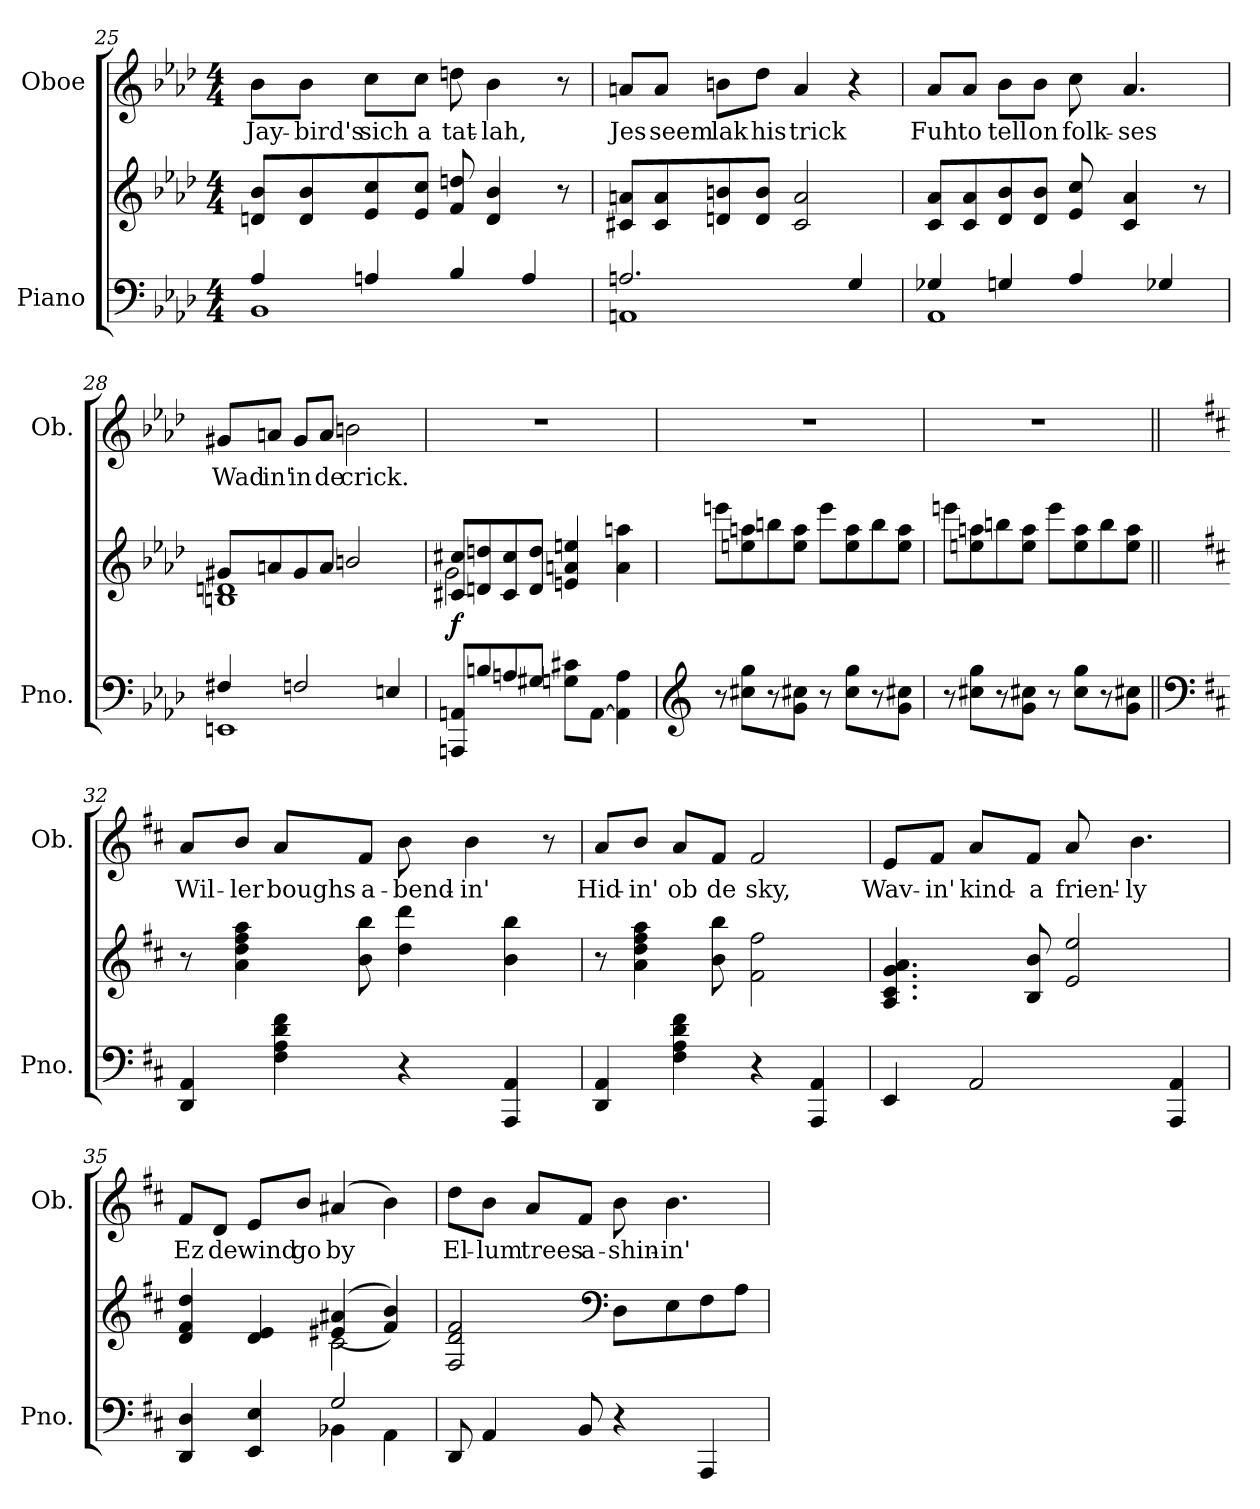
**kern	**kern	**dynam	**kern	**text
*part2	*part2	*part2	*part1	*part1
*staff3	*staff2	*staff2/3	*staff1	*staff1
*I"Piano	*	*	*I"Oboe	*
*I'Pno.	*	*	*I'Ob.	*
*clefF4	*clefG2	*	*clefG2	*
*k[b-e-a-d-]	*k[b-e-a-d-]	*	*k[b-e-a-d-]	*
*M4/4	*M4/4	*	*M4/4	*
=25	=25	=25	=25	=25
*^	*	*	*	*
!	!	!	!	!	!LO:LY:b
4A-/	1BB-	8dn/ 8b-/L	.	8b-\L	Jay-
!	!	!	!	!	!LO:LY:b
.	.	8d/ 8b-/	.	8b-\J	-bird's
!	!	!	!	!	!LO:LY:b
4An/	.	8e-/ 8cc/	.	8cc\L	sich
!	!	!	!	!	!LO:LY:b
.	.	8e-/ 8cc/J	.	8cc\J	a
!	!	!	!	!	!LO:LY:b
4B-/	.	8f/ 8ddn/	.	8ddn\	tat-
!	!	!	!	!	!LO:LY:b
.	.	4d/ 4b-/	.	4b-\	-lah,
4A/	.	.	.	.	.
.	.	8r	.	8r	.
!!LO:LB:g=z
=26	=26	=26	=26	=26	=26
!	!	!	!	!	!LO:LY:b
2.An/	1AAn	8c#X/ 8an/L	.	8an/L	Jes
!	!	!	!	!	!LO:LY:b
.	.	8c#/ 8a/	.	8a/J	seem
!	!	!	!	!	!LO:LY:b
.	.	8dn/ 8bn/	.	8bn\L	lak
!	!	!	!	!	!LO:LY:b
.	.	8d/ 8b/J	.	8dd-\J	his
!	!	!	!	!	!LO:LY:b
.	.	2c#/ 2a/	.	4a/	trick
4G/	.	.	.	4r	.
=27	=27	=27	=27	=27	=27
!	!	!	!	!	!LO:LY:b
4G-X/	1AA-	8c/ 8a-/L	.	8a-/L	Fuh
!	!	!	!	!	!LO:LY:b
.	.	8c/ 8a-/	.	8a-/J	to
!	!	!	!	!	!LO:LY:b
4Gn/	.	8d-/ 8b-/	.	8b-\L	tell
!	!	!	!	!	!LO:LY:b
.	.	8d-/ 8b-/J	.	8b-\J	on
!	!	!	!	!	!LO:LY:b
4A-/	.	8e-/ 8cc/	.	8cc\	folk-
!	!	!	!	!	!LO:LY:b
.	.	4c/ 4a-/	.	4.a-/	-ses
4G-X/	.	.	.	.	.
.	.	8r	.	.	.
=28	=28	=28	=28	=28	=28
*	*	*^	*	*	*
!	!	!	!	!	!	!LO:LY:b
4F#X/	1EEn	8g#X/L	1Bn 1dn	.	8g#X/L	Wad-
!	!	!	!	!	!	!LO:LY:b
.	.	8an/	.	.	8an/J	-in'
!	!	!	!	!	!	!LO:LY:b
2Fn/	.	8g#/	.	.	8g#/L	in
!	!	!	!	!	!	!LO:LY:b
.	.	8a/J	.	.	8a/J	de
!	!	!	!	!	!	!LO:LY:b
.	.	2bn/	.	.	2bn\	crick.
4En/	.	.	.	.	.	.
*v	*v	*	*	*	*	*
!!LO:LB:g=z
=29	=29	=29	=29	=29	=29
!	!	!	!LO:DY:b	!	!
8AAAn/ 8AAn/L	8c#X/ 8cc#X/L	2g\	f	1r	.
8Bn/	8dn/ 8ddn/	.	.	.	.
8An/	8c#/ 8cc#/	.	.	.	.
8G#X/J	8d/ 8dd/J	.	.	.	.
8Gn\ 8c#X\L	4en/ 4an/ 4een/	2ryy	.	.	.
[8AA\J	.	.	.	.	.
4AA\] 4A\	4a\ 4aan\	.	.	.	.
*	*v	*v	*	*	*
=30	=30	=30	=30	=30
*clefG2	*	*	*	*
8r	8eeen\L	.	1r	.
8cc#X\ 8gg\L	8een\ 8aan\	.	.	.
8r	8bbn\	.	.	.
8g\ 8cc#X\J	8ee\ 8aa\J	.	.	.
8r	8eee\L	.	.	.
8cc#\ 8gg\L	8ee\ 8aa\	.	.	.
8r	8bb\	.	.	.
8g\ 8cc#X\J	8ee\ 8aa\J	.	.	.
=31	=31	=31	=31	=31
8r	8eeen\L	.	1r	.
8cc#X\ 8gg\L	8een\ 8aan\	.	.	.
8r	8bbn\	.	.	.
8g\ 8cc#X\J	8ee\ 8aa\J	.	.	.
8r	8eee\L	.	.	.
8cc#\ 8gg\L	8ee\ 8aa\	.	.	.
8r	8bb\	.	.	.
8g\ 8cc#X\J	8ee\ 8aa\J	.	.	.
!!LO:LB:g=z
=32||	=32||	=32||	=32||	=32||
*clefF4	*	*	*	*
*k[f#c#]	*k[f#c#]	*	*k[f#c#]	*
!	!	!	!	!LO:LY:b
4DD/ 4AA/	8r	.	8a/L	Wil-
!	!	!	!	!LO:LY:b
.	4a\ 4dd\ 4ff#\ 4aa\	.	8b/J	-ler
!	!	!	!	!LO:LY:b
4F#\ 4A\ 4d\ 4f#\	.	.	8a/L	boughs
!	!	!	!	!LO:LY:b
.	8b\ 8bb\	.	8f#/J	a-
!	!	!	!	!LO:LY:b
4r	4dd\ 4ddd\	.	8b\	-bend-
!	!	!	!	!LO:LY:b
.	.	.	4b\	-in'
4AAA/ 4AA/	4b\ 4bb\	.	.	.
.	.	.	8r	.
=33	=33	=33	=33	=33
!	!	!	!	!LO:LY:b
4DD/ 4AA/	8r	.	8a/L	Hid-
!	!	!	!	!LO:LY:b
.	4a\ 4dd\ 4ff#\ 4aa\	.	8b/J	-in'
!	!	!	!	!LO:LY:b
4F#\ 4A\ 4d\ 4f#\	.	.	8a/L	ob
!	!	!	!	!LO:LY:b
.	8b\ 8bb\	.	8f#/J	de
!	!	!	!	!LO:LY:b
4r	2f#\ 2ff#\	.	2f#/	sky,
4AAA/ 4AA/	.	.	.	.
=34	=34	=34	=34	=34
!	!	!	!	!LO:LY:b
4EE/	4.A/ 4.c#/ 4.g/ 4.a/	.	8e/L	Wav-
!	!	!	!	!LO:LY:b
.	.	.	8f#/J	-in'
!	!	!	!	!LO:LY:b
2AA/	.	.	8a/L	kind-
!	!	!	!	!LO:LY:b
.	8B/ 8b/	.	8f#/J	-a
!	!	!	!	!LO:LY:b
.	2e/ 2ee/	.	8a/	frien'-
!	!	!	!	!LO:LY:b
.	.	.	4.b\	-ly
4AAA/ 4AA/	.	.	.	.
=35	=35	=35	=35	=35
*^	*^	*	*	*
!	!	!	!	!	!	!LO:LY:b
4DD/ 4D/	2ryy	4d/ 4f#/ 4dd/	2ryy	.	8f#/L	Ez
!	!	!	!	!	!	!LO:LY:b
.	.	.	.	.	8d/J	de
!	!	!	!	!	!	!LO:LY:b
4EE/ 4E/	.	4d/ 4e/	.	.	8e/L	wind
!	!	!	!	!	!	!LO:LY:b
.	.	.	.	.	8b/J	go
!	!	!	!	!	!	!LO:LY:b
2G/	4BB-X\	(<(4e#X/ 4a#X/	2c#\	.	(4a#X/	by
.	4AA\	4f#/ 4b/))	.	.	4b\)	.
*	*	*v	*v	*	*	*
!!LO:PB:g=z
=36	=36	=36	=36	=36	=36
!	!	!	!	!	!LO:LY:b
*v	*v	*	*	*	*
8DD/	2F#/ 2d/ 2f#/	.	8dd\L	El-
!	!	!	!	!LO:LY:b
4AA/	.	.	8b\J	-lum
!	!	!	!	!LO:LY:b
.	.	.	8a/L	trees
!	!	!	!	!LO:LY:b
8BB/	.	.	8f#/J	a-
*	*clefF4	*	*	*
!	!	!	!	!LO:LY:b
4r	8D\L	.	8b\	-shin-
!	!	!	!	!LO:LY:b
.	8E\	.	4.b\	-in'
4AAA/	8F#\	.	.	.
.	8A\J	.	.	.
=	=	=	=	=
*-	*-	*-	*-	*-
